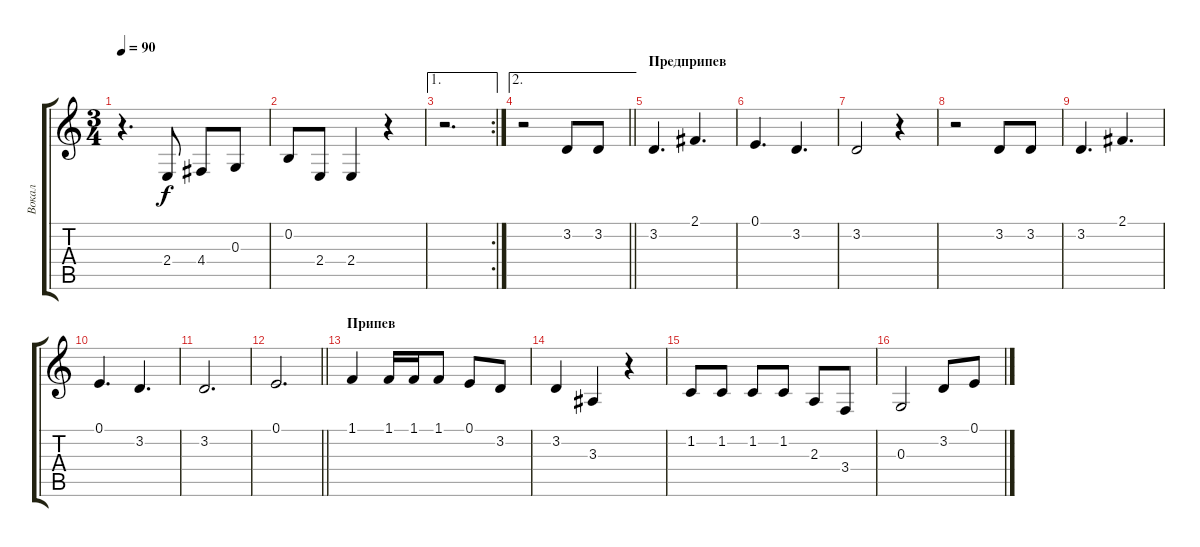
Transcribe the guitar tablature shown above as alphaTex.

\track ("Вокал" "Вокал") {instrument lead6voice}
\staff {score tabs}
\tuning (E4 B3 G3 D3 A2 E2) {hide}
\ts (3 4)
\tempo 90
\clef g2
\ks c
r.4{d dy f} 2.4.8 4.4.8 0.3.8 |
0.2.8 2.4.8 2.4.4 r.4 |
\ae 1
\rc 2
r.2{d} |
\ae 2
\barLineRight lightlight
r.2 3.2.8 3.2.8 |
\section ("" "Предприпев")
3.2.4{d} 2.1.4{d} |
0.1.4{d} 3.2.4{d} |
3.2.2 r.4 |
r.2 3.2.8 3.2.8 |
3.2.4{d} 2.1.4{d} |
0.1.4{d} 3.2.4{d} |
3.2.2{d} |
\barLineRight lightlight
0.1.2{d} |
\section ("" "Припев")
1.1.4 1.1.16 1.1.16 1.1.8 0.1.8 3.2.8 |
3.2.4 3.3.4 r.4 |
1.2.8 1.2.8 1.2.8 1.2.8 2.3.8 3.4.8 |
0.3.2 3.2.8 0.1.8
